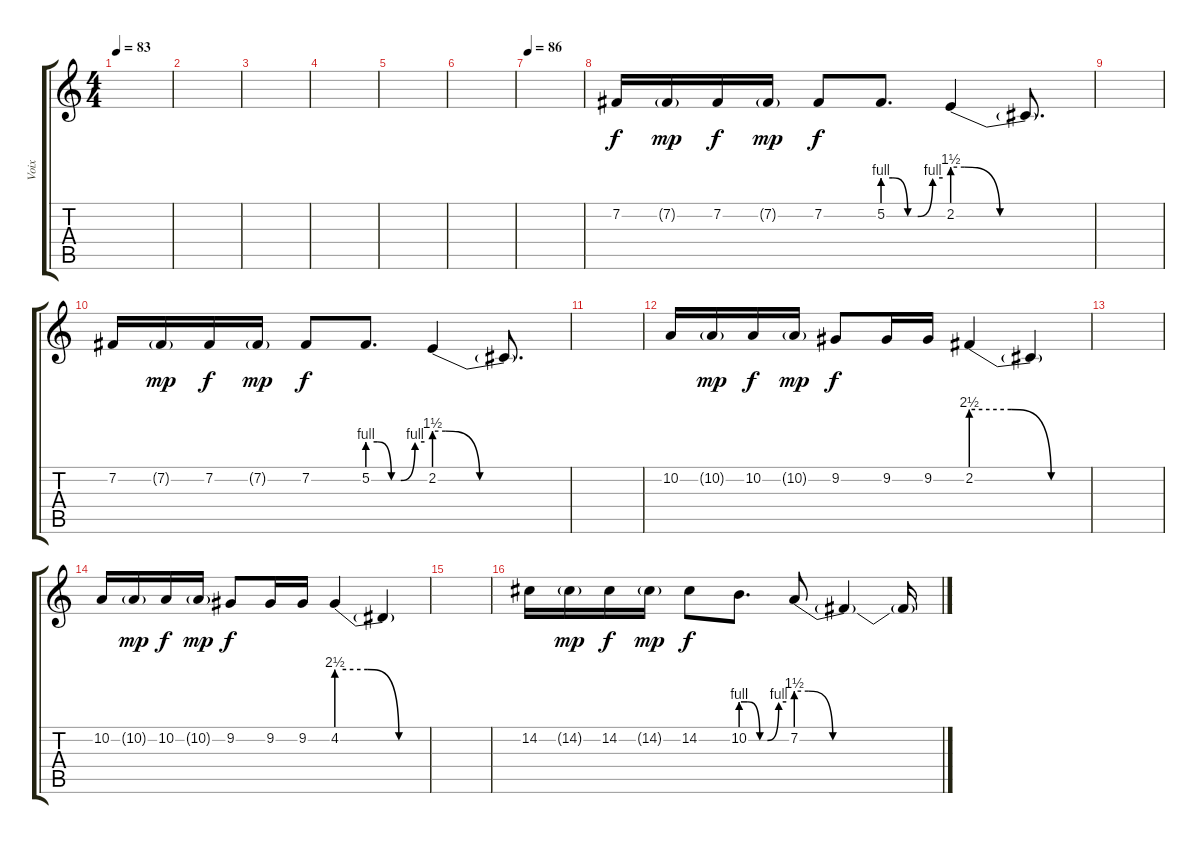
\track ("Voix" "Voix") {instrument lead3calliope}
\staff {score tabs}
\tuning (E4 B3 G3 D3 A2 E2) {hide}
\ts (4 4)
\tempo 83
\clef g2
\ks c
|
|
|
|
|
|
\tempo 86
|
7.2.16{volume 14 balance 8} 7.2{g}.16{dy mp} 7.2.16{dy f} 7.2{g}.16{dy mp} 7.2.8{dy f} 5.2{be (custom 0 4 10 4 25 0 35 0 50 4 60 4)}.8{d} 2.2{be (custom 0 6 5 6 20 0 60 0)}.4 2.2{t}.8{d} |
|
7.2.16 7.2{g}.16{dy mp} 7.2.16{dy f} 7.2{g}.16{dy mp} 7.2.8{dy f} 5.2{be (custom 0 4 10 4 25 0 35 0 50 4 60 4)}.8{d} 2.2{be (custom 0 6 5 6 20 0 60 0)}.4 2.2{t}.8{d} |
|
10.2.16 10.2{g}.16{dy mp} 10.2.16{dy f} 10.2{g}.16{dy mp} 9.2.8{dy f} 9.2.16 9.2.16 2.2{be (custom 0 10 20 10 40 0 60 0)}.4 2.2{t}.4 |
|
10.2.16 10.2{g}.16{dy mp} 10.2.16{dy f} 10.2{g}.16{dy mp} 9.2.8{dy f} 9.2.16 9.2.16 4.2{be (custom 0 10 20 10 40 0 60 0)}.4 4.2{t}.4 |
|
14.2.16 14.2{g}.16{dy mp} 14.2.16{dy f} 14.2{g}.16{dy mp} 14.2.8{dy f} 10.2{be (custom 0 4 9 4 25 0 35 0 50 4 60 4)}.8{d} 7.2{be (custom 0 6 5 6 15 0 40 0 60 0)}.8 7.2{t}.4 7.2{t}.16
